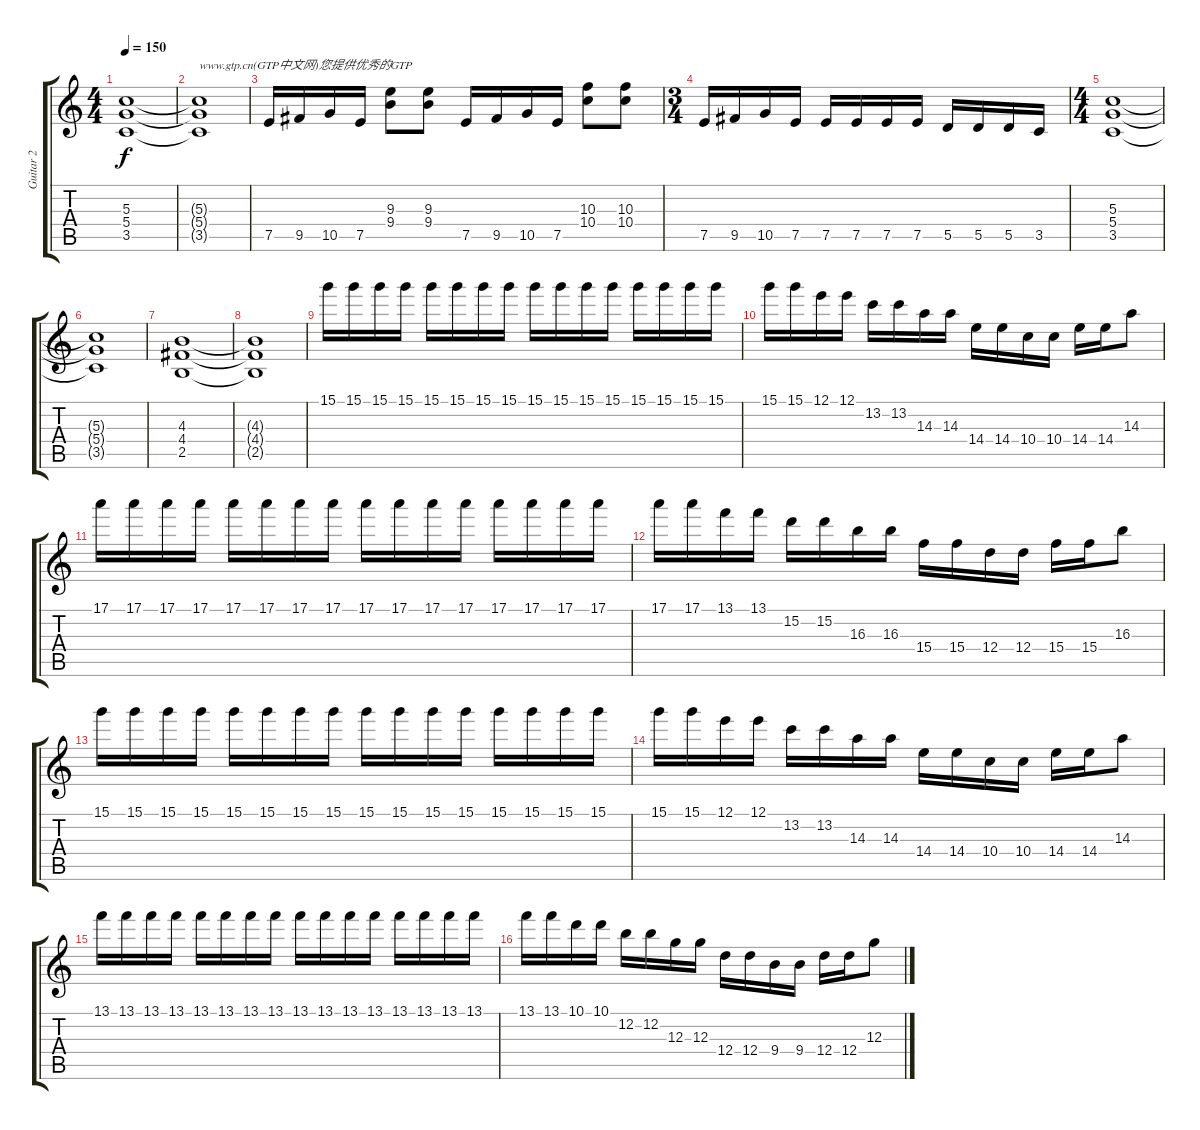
\track ("Guitar 2" "Guitar 2") {instrument overdrivenguitar}
\staff {score tabs}
\tuning (E4 B3 G3 D3 A2 E2) {hide}
\ts (4 4)
\tempo 150
\clef g2
\ks c
(5.3 5.4 3.5).1{dy f} |
(5.3{t} 5.4{t} 3.5{t}).1{txt "www.gtp.cn(GTP中文网)您提供优秀的GTP"} |
7.5.16 9.5.16 10.5.16 7.5.16 (9.3 9.4).8 (9.3 9.4).8 7.5.16 9.5.16 10.5.16 7.5.16 (10.3 10.4).8 (10.3 10.4).8 |
\ts (3 4)
7.5.16 9.5.16 10.5.16 7.5.16 7.5.16 7.5.16 7.5.16 7.5.16 5.5.16 5.5.16 5.5.16 3.5.16 |
\ts (4 4)
(5.3 5.4 3.5).1 |
(5.3{t} 5.4{t} 3.5{t}).1 |
(4.3 4.4 2.5).1 |
(4.3{t} 4.4{t} 2.5{t}).1 |
15.1.16 15.1.16 15.1.16 15.1.16 15.1.16 15.1.16 15.1.16 15.1.16 15.1.16 15.1.16 15.1.16 15.1.16 15.1.16 15.1.16 15.1.16 15.1.16 |
15.1.16 15.1.16 12.1.16 12.1.16 13.2.16 13.2.16 14.3.16 14.3.16 14.4.16 14.4.16 10.4.16 10.4.16 14.4.16 14.4.16 14.3.8 |
17.1.16 17.1.16 17.1.16 17.1.16 17.1.16 17.1.16 17.1.16 17.1.16 17.1.16 17.1.16 17.1.16 17.1.16 17.1.16 17.1.16 17.1.16 17.1.16 |
17.1.16 17.1.16 13.1.16 13.1.16 15.2.16 15.2.16 16.3.16 16.3.16 15.4.16 15.4.16 12.4.16 12.4.16 15.4.16 15.4.16 16.3.8 |
15.1.16 15.1.16 15.1.16 15.1.16 15.1.16 15.1.16 15.1.16 15.1.16 15.1.16 15.1.16 15.1.16 15.1.16 15.1.16 15.1.16 15.1.16 15.1.16 |
15.1.16 15.1.16 12.1.16 12.1.16 13.2.16 13.2.16 14.3.16 14.3.16 14.4.16 14.4.16 10.4.16 10.4.16 14.4.16 14.4.16 14.3.8 |
13.1.16 13.1.16 13.1.16 13.1.16 13.1.16 13.1.16 13.1.16 13.1.16 13.1.16 13.1.16 13.1.16 13.1.16 13.1.16 13.1.16 13.1.16 13.1.16 |
13.1.16 13.1.16 10.1.16 10.1.16 12.2.16 12.2.16 12.3.16 12.3.16 12.4.16 12.4.16 9.4.16 9.4.16 12.4.16 12.4.16 12.3.8
